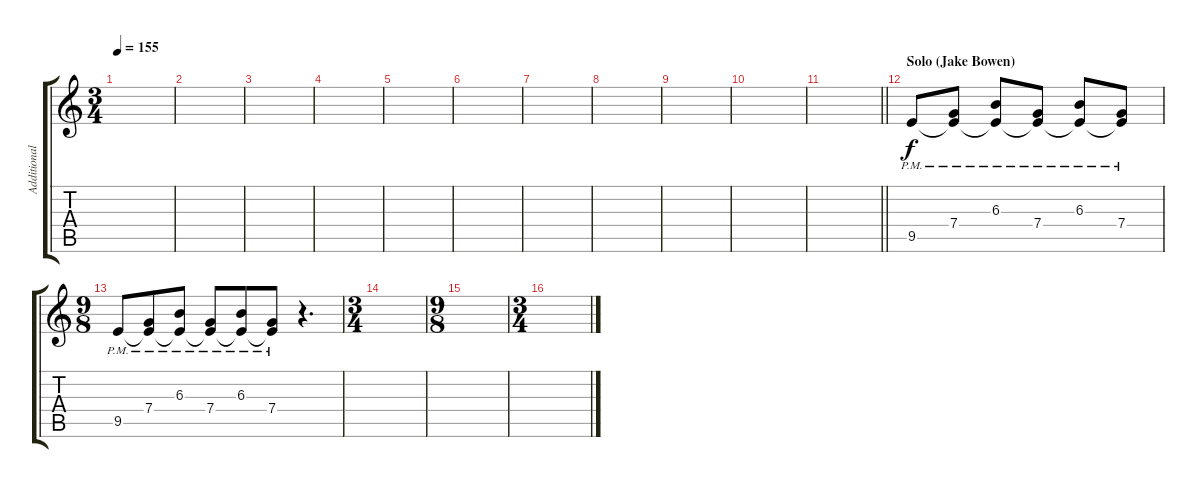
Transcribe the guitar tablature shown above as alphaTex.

\track ("Additional Electric Guitar" "Additional") {instrument distortionguitar}
\staff {score tabs}
\tuning (D4 A3 F3 C3 G2 C2) {hide}
\ts (3 4)
\tempo 155
\clef g2
\ks c
|
|
|
|
|
|
|
|
|
|
\barLineRight lightlight
|
\section ("" "Solo (Jake Bowen)")
9.5{pm}.8{volume 13} (7.4{pm} 9.5{t}).8 (6.3{pm} 9.5{t}).8 (7.4{pm} 9.5{t}).8 (6.3{pm} 9.5{t}).8 (7.4{pm} 9.5{t}).8 |
\ts (9 8)
9.5{pm}.8 (7.4{pm} 9.5{t}).8 (6.3{pm} 9.5{t}).8 (7.4{pm} 9.5{t}).8 (6.3{pm} 9.5{t}).8 (7.4{pm} 9.5{t}).8 r.4{d} |
\ts (3 4)
|
\ts (9 8)
|
\ts (3 4)
